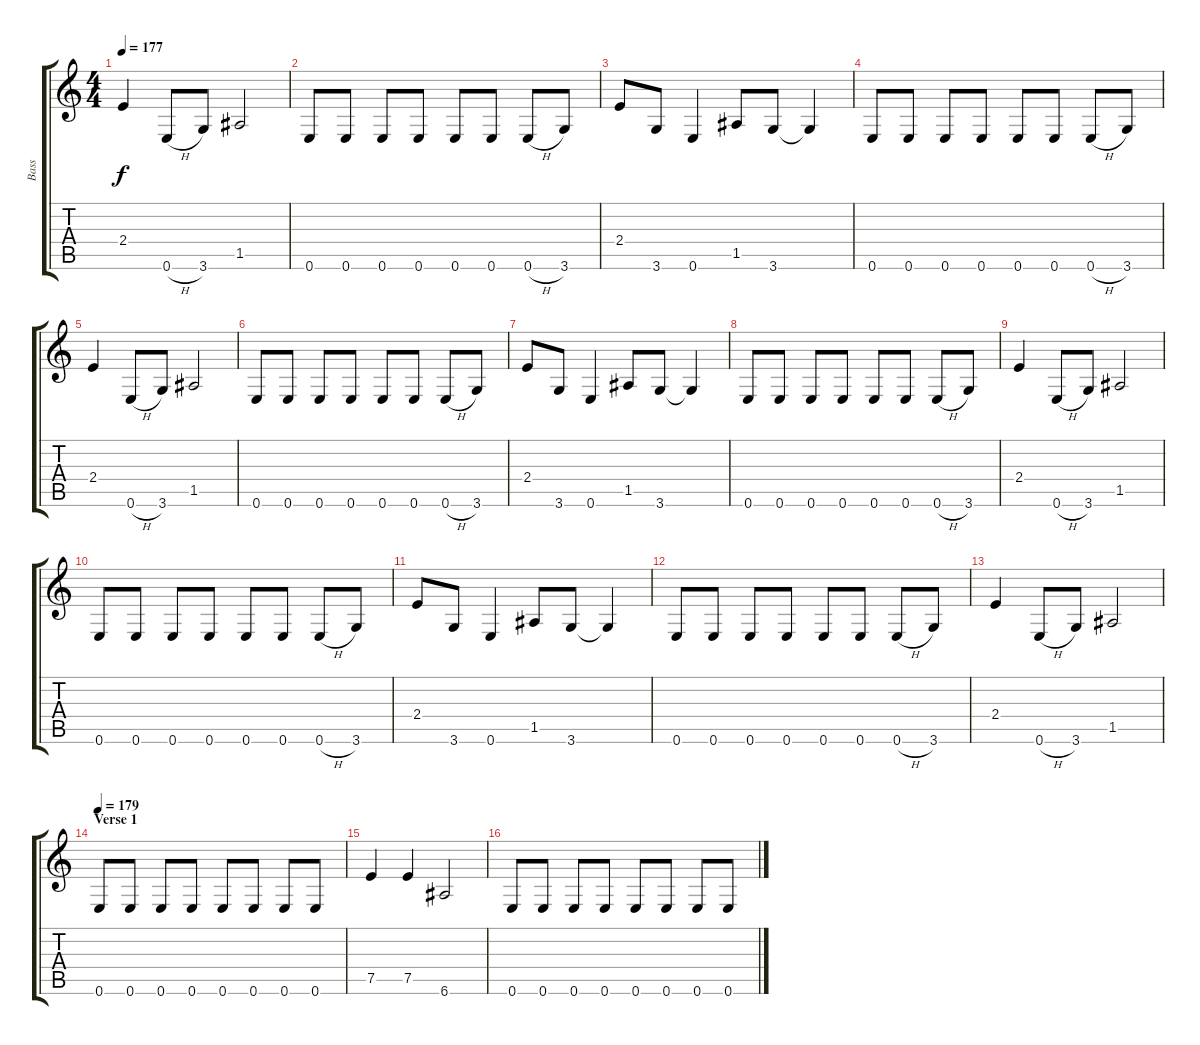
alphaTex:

\track ("Bass" "Bass") {instrument distortionguitar}
\staff {score tabs}
\tuning (E4 B3 G3 D3 A2 E2) {hide}
\ts (4 4)
\tempo 177
\clef g2
\ks c
2.4.4{dy f} 0.6{h}.8 3.6.8 1.5.2 |
0.6.8 0.6.8 0.6.8 0.6.8 0.6.8 0.6.8 0.6{h}.8 3.6.8 |
2.4.8 3.6.8 0.6.4 1.5.8 3.6.8 3.6{t}.4 |
0.6.8 0.6.8 0.6.8 0.6.8 0.6.8 0.6.8 0.6{h}.8 3.6.8 |
2.4.4 0.6{h}.8 3.6.8 1.5.2 |
0.6.8 0.6.8 0.6.8 0.6.8 0.6.8 0.6.8 0.6{h}.8 3.6.8 |
2.4.8 3.6.8 0.6.4 1.5.8 3.6.8 3.6{t}.4 |
0.6.8 0.6.8 0.6.8 0.6.8 0.6.8 0.6.8 0.6{h}.8 3.6.8 |
2.4.4 0.6{h}.8 3.6.8 1.5.2 |
0.6.8 0.6.8 0.6.8 0.6.8 0.6.8 0.6.8 0.6{h}.8 3.6.8 |
2.4.8 3.6.8 0.6.4 1.5.8 3.6.8 3.6{t}.4 |
0.6.8 0.6.8 0.6.8 0.6.8 0.6.8 0.6.8 0.6{h}.8 3.6.8 |
2.4.4 0.6{h}.8 3.6.8 1.5.2 |
\section ("" "Verse 1")
\tempo 179
0.6.8 0.6.8 0.6.8 0.6.8 0.6.8 0.6.8 0.6.8 0.6.8 |
7.5.4 7.5.4 6.6.2 |
0.6.8 0.6.8 0.6.8 0.6.8 0.6.8 0.6.8 0.6.8 0.6.8
